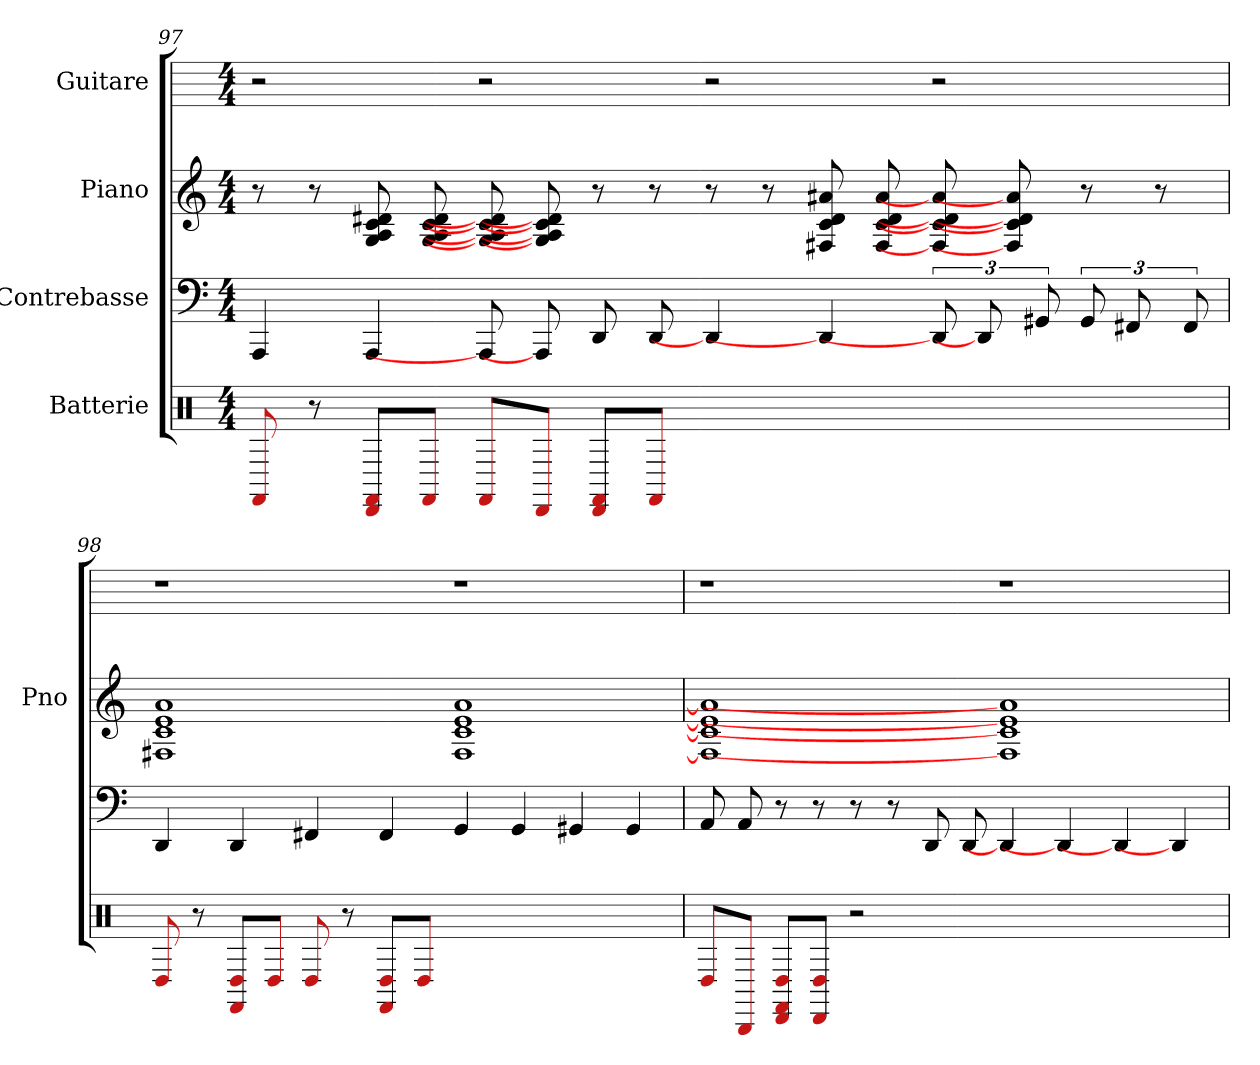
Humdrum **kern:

**kern	**kern	**kern	**kern
*part4	*part3	*part2	*part1
*staff4	*staff3	*staff2	*staff1
*I"Batterie	*I"Contrebasse	*I"Piano	*I"Guitare
*	*	*I'Pno	*
*clefX	*	*	*
*k[]	*k[]	*k[]	*k[]
*M4/4	*M4/4	*M4/4	*M4/4
=97	=97	=97	=97
8FF#	4AAA	8r	2r
8r	.	8r	.
8DD/ 8FF#/L	4AAA	8G 8d# 8c 8A	.
8FF#/J	.	8G 8d# 8c 8A	.
8FF#/L	8AAA]	8G] 8d#] 8c] 8A]	2r
8DD/J	8AAA]	8G] 8d#] 8c] 8A]	.
8DD/ 8FF#/L	8DD	8r	.
8FF#/J	8DD	8r	.
1ryy	4DD]	8r	2r
.	.	8r	.
.	4DD]	8a# 8d# 8c 8F#	.
.	.	8a# 8d# 8c 8F#	.
.	12DD]	8a#] 8d#] 8c] 8F#]	2r
.	12DD]	.	.
.	.	8a#] 8d#] 8c] 8F#]	.
.	12GG#	.	.
.	12GG#	8r	.
.	12FF#	.	.
.	.	8r	.
.	12FF#	.	.
=98	=98	=98	=98
8D#	4DD	1a 1e 1c 1F#	1r
8r	.	.	.
8FF#/ 8D#/L	4DD	.	.
8D#/J	.	.	.
8D#	4FF#	.	.
8r	.	.	.
8FF#/ 8D#/L	4FF#	.	.
8D#/J	.	.	.
1ryy	4GG	1a 1e 1c 1F#	1r
.	4GG	.	.
.	4GG#	.	.
.	4GG#	.	.
=99	=99	=99	=99
8D#/L	8AA	1a] 1e] 1c] 1F#]	1r
8BBB/J	8AA	.	.
8DD/ 8FF#/ 8D#/L	8r	.	.
8DD/ 8D#/J	8r	.	.
2r	8r	.	.
.	8r	.	.
.	8DD	.	.
.	8DD	.	.
1ryy	4DD]	1a] 1e] 1c] 1F#]	1r
.	4DD]	.	.
.	4DD]	.	.
.	4DD]	.	.
=	=	=	=
*-	*-	*-	*-
